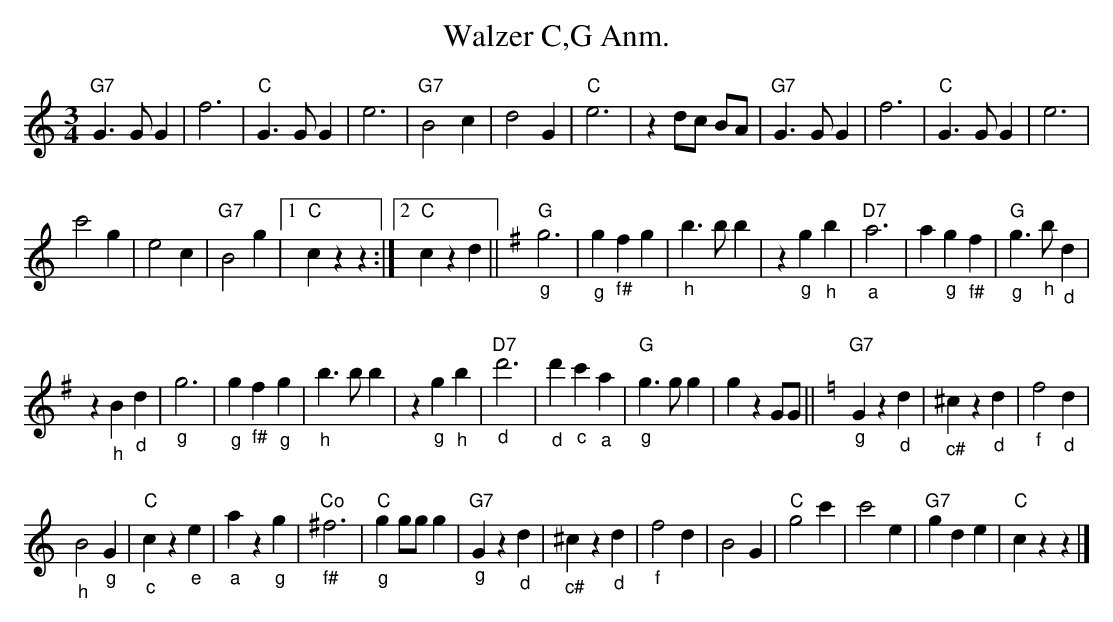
X:1
T: Walzer C,G Anm.
M:3/4
L:1/4
K:C %%MIDI gchordon
"G7"G>G G | f3 | "C"G>G G | e3 | "G7"B2c | d2G | "C"e3 | z d/c/ B/A/ | "G7"G>GG | f3 | "C"G>G G | e3 |
c'2g | e2c | "G7"B2g |1 "C"czz :|2 "C"czd || [K:G]"" "G""_g"g3 | "_g"g"_f#"fg | "_h"b>bb | z"_g"g"_h"b | "D7""_a"a3 | a"_g"g"_f#"f | "G""_g"g>"_h"b"_d"d |
z"_h"B"_d"d | "_g"g3 | "_g"g"_f#"f"_g"g | "_h"b>bb | z"_g"g"_h"b |"" "D7""_d"d'3 | "_d"d'"_c"c'"_a"a | "G""_g"g>gg | gz G/G/ || [K:C] "G7""_g"Gz"_d"d | "_c#"^cz"_d"d | "_f"f2"_d"d |
"_h"B2"_g"G |"" "C""_c"cz"_e"e | "_a"az"_g"g | "Co""_f#"^f3 | "C""_g"g g/g/ g | "G7""_g"Gz"_d"d | "_c#"^cz"_d"d | "_f"f2d | B2G | "C"g2c' | c'2e | "G7"gde | "C"czz |]
